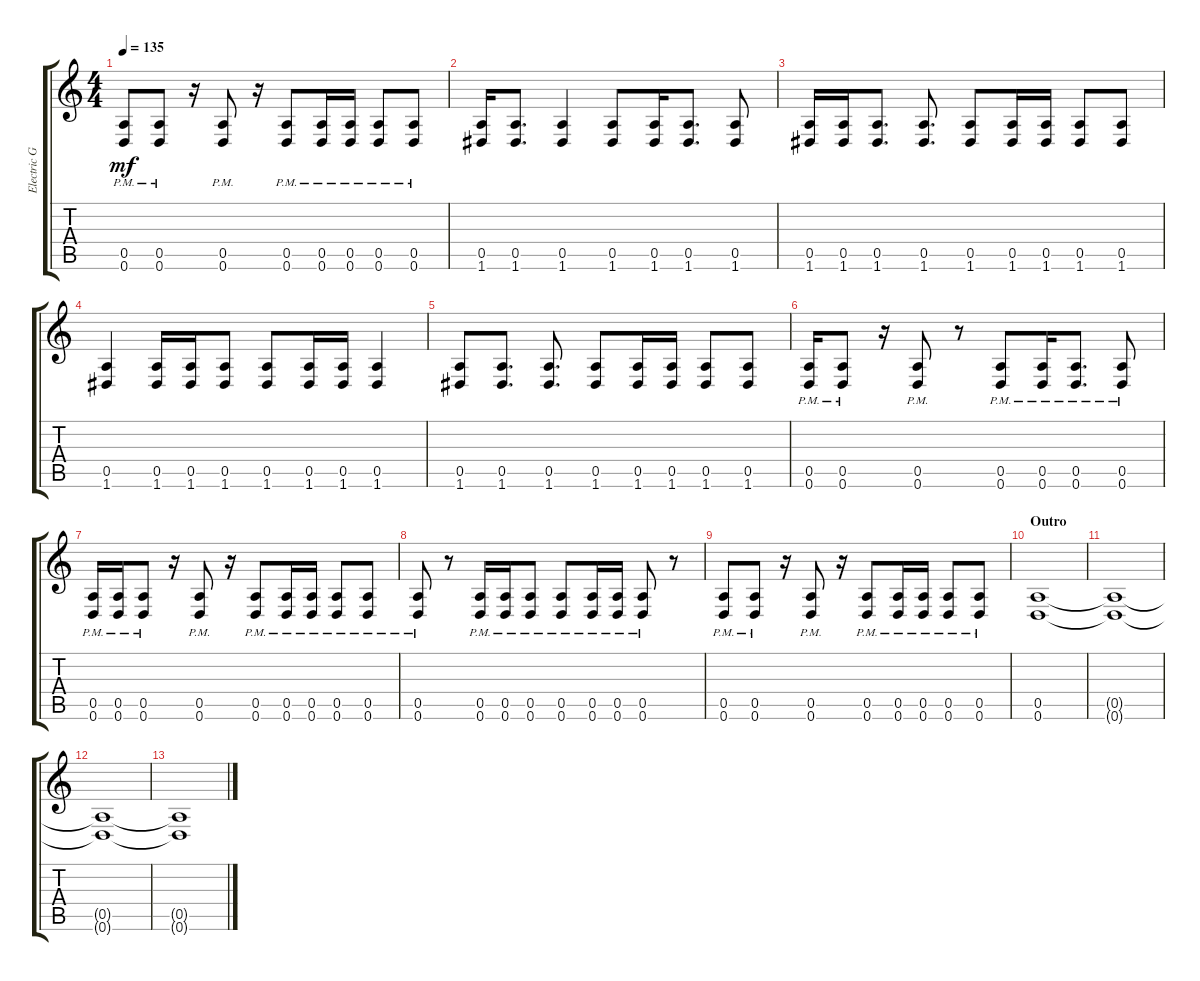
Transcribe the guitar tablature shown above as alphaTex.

\track ("Electric Guitar" "Electric G") {instrument distortionguitar}
\staff {score tabs}
\tuning (E4 B3 G3 D3 A2 D2) {hide}
\ts (4 4)
\tempo 135
\clef g2
\ks c
(0.5{pm} 0.6{pm}).8{dy mf} (0.5{pm} 0.6{pm}).8 r.16 (0.5{pm} 0.6{pm}).8 r.16 (0.5{pm} 0.6{pm}).8 (0.5{pm} 0.6{pm}).16 (0.5{pm} 0.6{pm}).16 (0.5{pm} 0.6{pm}).8 (0.5{pm} 0.6{pm}).8 |
(0.5 1.6).16 (0.5 1.6).8{d} (0.5 1.6).4 (0.5 1.6).8 (0.5 1.6).16 (0.5 1.6).8{d} (0.5 1.6).8 |
(0.5 1.6).16 (0.5 1.6).16 (0.5 1.6).8{d} (0.5 1.6).8{d} (0.5 1.6).8 (0.5 1.6).16 (0.5 1.6).16 (0.5 1.6).8 (0.5 1.6).8 |
(0.5 1.6).4 (0.5 1.6).16 (0.5 1.6).16 (0.5 1.6).8 (0.5 1.6).8 (0.5 1.6).16 (0.5 1.6).16 (0.5 1.6).4 |
(0.5 1.6).8 (0.5 1.6).8{d} (0.5 1.6).8{d} (0.5 1.6).8 (0.5 1.6).16 (0.5 1.6).16 (0.5 1.6).8 (0.5 1.6).8 |
(0.5{pm} 0.6{pm}).16 (0.5{pm} 0.6{pm}).8 r.16 (0.5{pm} 0.6{pm}).8 r.8 (0.5{pm} 0.6{pm}).8 (0.5{pm} 0.6{pm}).16 (0.5{pm} 0.6{pm}).8{d} (0.5{pm} 0.6{pm}).8 |
(0.5{pm} 0.6{pm}).16 (0.5{pm} 0.6{pm}).16 (0.5{pm} 0.6{pm}).8 r.16 (0.5{pm} 0.6{pm}).8 r.16 (0.5{pm} 0.6{pm}).8 (0.5{pm} 0.6{pm}).16 (0.5{pm} 0.6{pm}).16 (0.5{pm} 0.6{pm}).8 (0.5{pm} 0.6{pm}).8 |
(0.5{pm} 0.6{pm}).8 r.8 (0.5{pm} 0.6{pm}).16 (0.5{pm} 0.6{pm}).16 (0.5{pm} 0.6{pm}).8 (0.5{pm} 0.6{pm}).8 (0.5{pm} 0.6{pm}).16 (0.5{pm} 0.6{pm}).16 (0.5{pm} 0.6{pm}).8 r.8 |
(0.5{pm} 0.6{pm}).8 (0.5{pm} 0.6{pm}).8 r.16 (0.5{pm} 0.6{pm}).8 r.16 (0.5{pm} 0.6{pm}).8 (0.5{pm} 0.6{pm}).16 (0.5{pm} 0.6{pm}).16 (0.5{pm} 0.6{pm}).8 (0.5{pm} 0.6{pm}).8 |
\section ("" "Outro")
(0.5 0.6).1 |
(0.5{t} 0.6{t}).1 |
(0.5{t} 0.6{t}).1 |
(0.5{t} 0.6{t}).1
